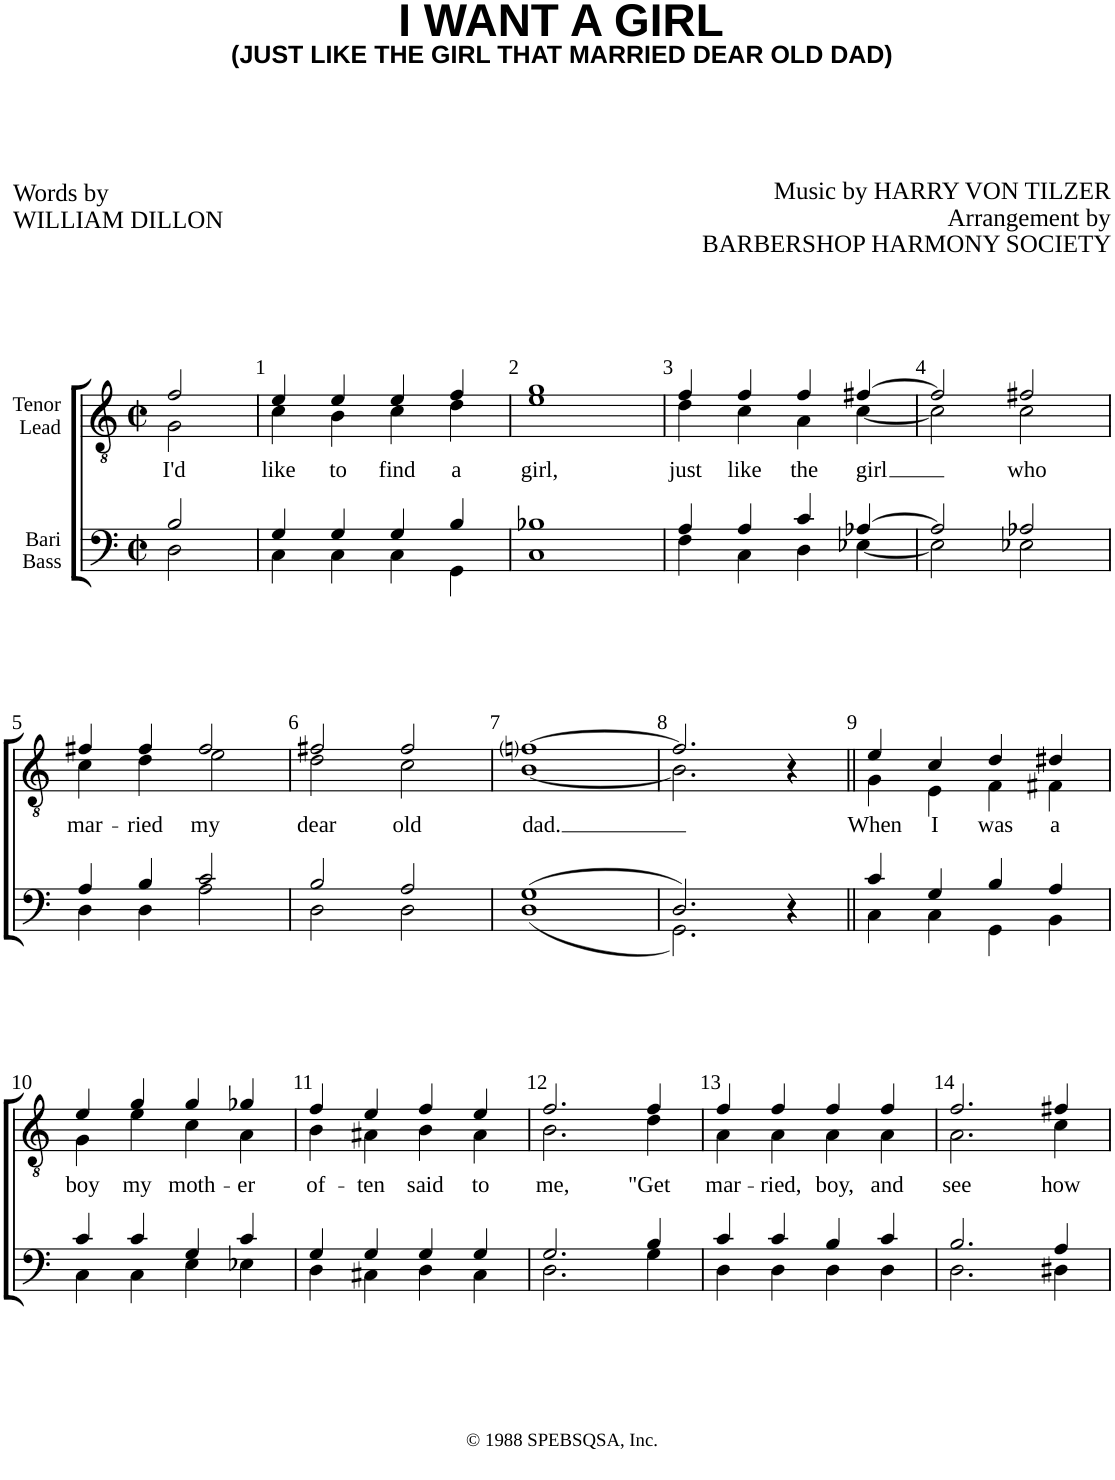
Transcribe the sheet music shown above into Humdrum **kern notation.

**kern	**kern	**text
*part2	*part1	*part1
*staff2	*staff1	*staff1
*I"Bari Bass	*I"Tenor Lead	*
*clefF4	*clefGv2	*
*k[]	*k[]	*
*M2/2	*M2/2	*
*met(c|)	*met(c|)	*
=	=	=
*^	*^	*
!	!	!	!	!LO:LY:b
2B/	2D\	2f/	2G\	I'd
=1	=1	=1	=1	=1
!	!	!	!	!LO:LY:b
4G/	4C\	4e/	4c\	like
!	!	!	!	!LO:LY:b
4G/	4C\	4e/	4B\	to
!	!	!	!	!LO:LY:b
4G/	4C\	4e/	4c\	find
!	!	!	!	!LO:LY:b
4B/	4GG\	4f/	4d\	a
=2	=2	=2	=2	=2
!	!	!	!	!LO:LY:b
1B-X	1C	1g	1e	girl,
=3	=3	=3	=3	=3
!	!	!	!	!LO:LY:b
4A/	4F\	4f/	4d\	just
!	!	!	!	!LO:LY:b
4A/	4C\	4f/	4c\	like
!	!	!	!	!LO:LY:b
4c/	4D\	4f/	4A\	the
!	!	!	!	!LO:LY:b
[4A-X/	[4E-X\	[4f#X/	[4c\	girl
=4	=4	=4	=4	=4
2A-/]	2E-\]	2f#/]	2c\]	.
!	!	!	!	!LO:LY:b
2A-X/	2E-X\	2f#X/	2c\	who
!!LO:LB:g=z	!!
=5	=5	=5	=5	=5
!	!	!	!	!LO:LY:b
4A/	4D\	4f#X/	4c\	mar-
!	!	!	!	!LO:LY:b
4B/	4D\	4f#/	4d\	-ried
!	!	!	!	!LO:LY:b
2c/	2A\	2f#/	2e\	my
=6	=6	=6	=6	=6
!	!	!	!	!LO:LY:b
2B/	2D\	2f#X/	2d\	dear
!	!	!	!	!LO:LY:b
2A/	2D\	2f#/	2c\	old
=7	=7	=7	=7	=7
!	!	!	!	!LO:LY:b
(1G	(1D	[1fni	[1B	dad.
=8	=8	=8	=8	=8
2.D/)	2.GG\)	2.f/]	2.B\]	.
4r	4r	4r	4r	.
=9||	=9||	=9||	=9||	=9||
!	!	!	!	!LO:LY:b
4c/	4C\	4e/	4G\	When
!	!	!	!	!LO:LY:b
4G/	4C\	4c/	4E\	I
!	!	!	!	!LO:LY:b
4B/	4GG\	4d/	4F\	was
!	!	!	!	!LO:LY:b
4A/	4BB\	4d#X/	4F#X\	a
!!LO:LB:g=z	!!
=10	=10	=10	=10	=10
!	!	!	!	!LO:LY:b
4c/	4C\	4e/	4G\	boy
!	!	!	!	!LO:LY:b
4c/	4C\	4g/	4e\	my
!	!	!	!	!LO:LY:b
4G/	4E\	4g/	4c\	moth-
!	!	!	!	!LO:LY:b
4c/	4E-X\	4g-X/	4A\	-er
=11	=11	=11	=11	=11
!	!	!	!	!LO:LY:b
4G/	4D\	4f/	4B\	of-
!	!	!	!	!LO:LY:b
4G/	4C#X\	4e/	4A#X\	-ten
!	!	!	!	!LO:LY:b
4G/	4D\	4f/	4B\	said
!	!	!	!	!LO:LY:b
4G/	4C#\	4e/	4A#\	to
=12	=12	=12	=12	=12
!	!	!	!	!LO:LY:b
2.G/	2.D\	2.f/	2.B\	me,
!	!	!	!	!LO:LY:b
4B/	4G\	4f/	4d\	"Get
=13	=13	=13	=13	=13
!	!	!	!	!LO:LY:b
4c/	4D\	4f/	4A\	mar-
!	!	!	!	!LO:LY:b
4c/	4D\	4f/	4A\	-ried,
!	!	!	!	!LO:LY:b
4B/	4D\	4f/	4A\	boy,
!	!	!	!	!LO:LY:b
4c/	4D\	4f/	4A\	and
=14	=14	=14	=14	=14
!	!	!	!	!LO:LY:b
2.B/	2.D\	2.f/	2.A\	see
!	!	!	!	!LO:LY:b
4A/	4D#X\	4f#X/	4c\	how
*v	*v	*	*	*
*	*v	*v	*
=	=	=
*-	*-	*-
